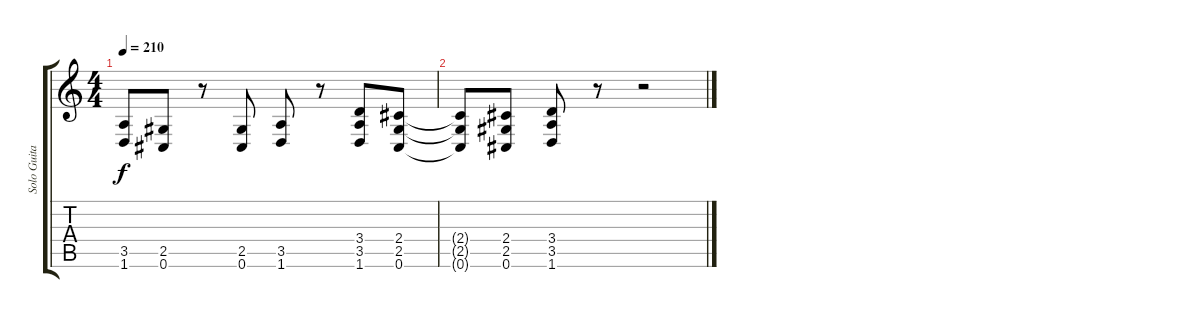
\track ("Solo Guitar" "Solo Guita") {instrument overdrivenguitar}
\staff {score tabs}
\tuning (Db4 Ab3 E3 B2 Gb2 Db2) {hide}
\ts (4 4)
\tempo 210
\clef g2
\ks c
(3.5 1.6).8{dy f} (2.5 0.6).8 r.8 (2.5 0.6).8 (3.5 1.6).8 r.8 (3.4 3.5 1.6).8 (2.4 2.5 0.6).8 |
(2.4{t} 2.5{t} 0.6{t}).8 (2.4 2.5 0.6).8 (3.4 3.5 1.6).8 r.8 r.2
